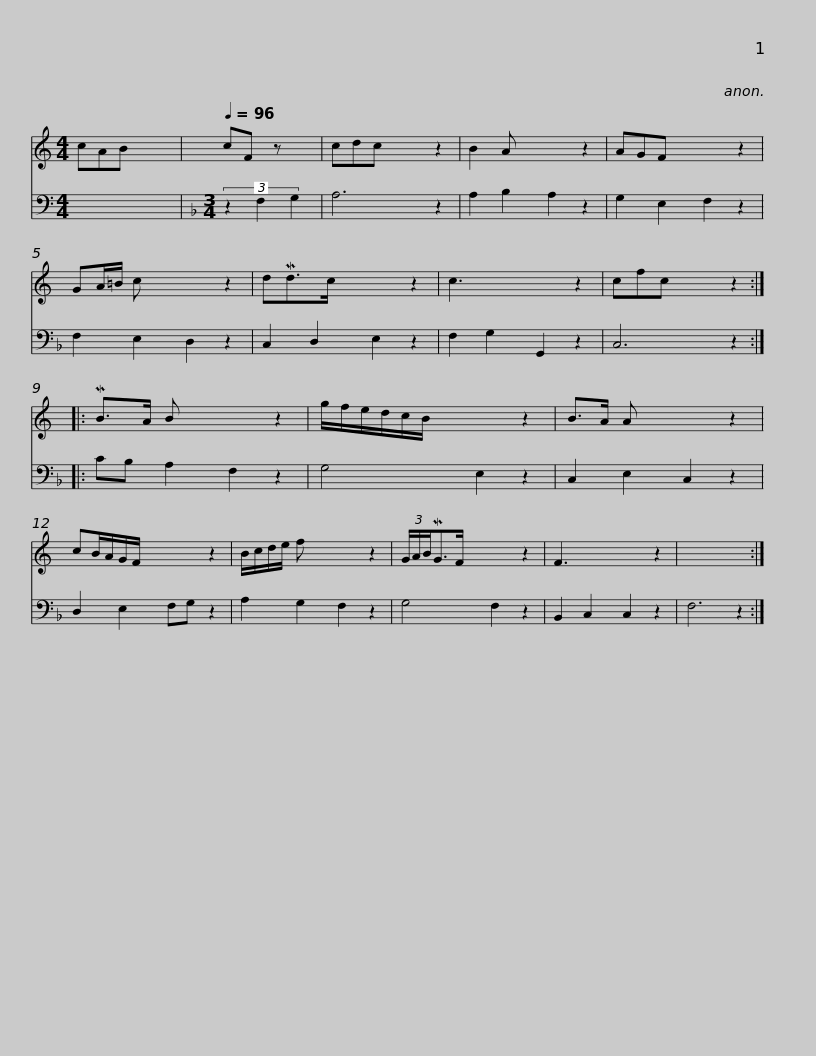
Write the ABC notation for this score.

X:1
%%score 1 2
L:1/8
M:4/4
I:linebreak $
K:C
V:1 treble
V:2 bass
V:1
 cAB x5 |[Q:1/4=96] cF z x | cdc x3 z2 | B2 A x3 z2 | AGF x3 z2 | %5
 GA/=B/ c x3 z2 | dMd>c x3 z2 |$ c3 x3 z2 | cfc x3 z2 :: MB>A B x3 z2 | %10
 g/f/e/d/c/B/ x3 z2 | B>A A x3 z2 | cB/A/G/F/ x3 z2 |$ B/c/d/e/ f x3 z2 | (3G/A/B/MG>F x3 z2 | %15
 F3 x3 z2 | x8 :| %17
V:2
 x8 |[K:F][M:3/4] (3z2 F,2 G,2 | A,6 z2 | A,2 B,2 A,2 z2 | G,2 E,2 F,2 z2 | %5
 F,2 E,2 D,2 z2 | C,2 D,2 E,2 z2 |$ F,2 G,2 G,,2 z2 | C,6 z2 :: CB, A,2 F,2 z2 | %10
 G,4 E,2 z2 | C,2 E,2 C,2 z2 | D,2 E,2 F,G, z2 |$ A,2 G,2 F,2 z2 | G,4 F,2 z2 | %15
 B,,2 C,2 C,2 z2 | F,6 z2 :| %17
